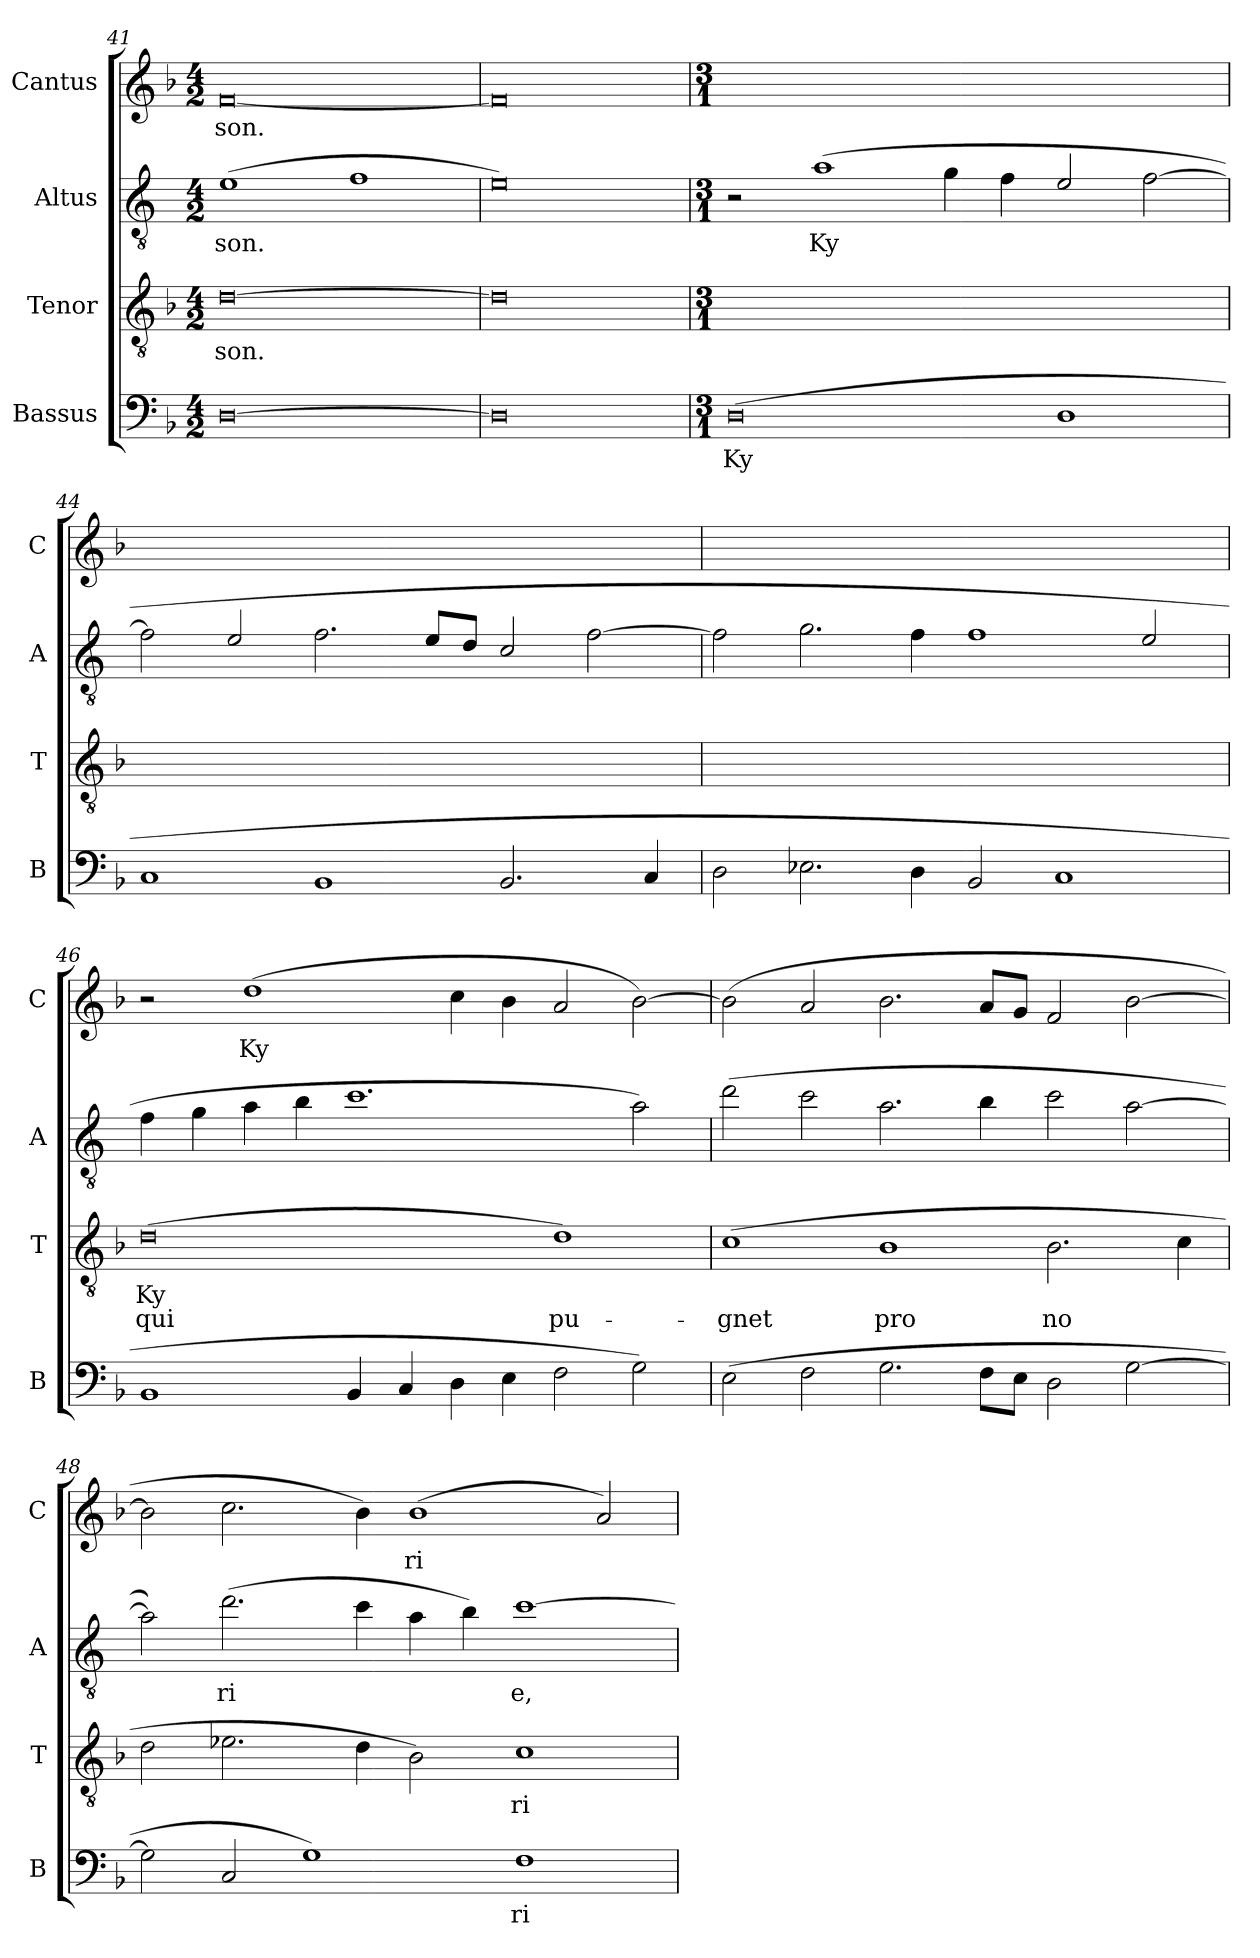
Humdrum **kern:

**kern	**text	**kern	**text	**text	**kern	**text	**kern	**text
*part4	*part4	*part3	*part3	*part3	*part2	*part2	*part1	*part1
*staff4	*staff4	*staff3	*staff3	*staff3	*staff2	*staff2	*staff1	*staff1
*I"Bassus	*	*I"Tenor	*	*	*I"Altus	*	*I"Cantus	*
*I'B	*	*I'T	*	*	*I'A	*	*I'C	*
*clefF4	*	*clefGv2	*	*	*clefGv2	*	*clefG2	*
*	*	*	*	*	*ITrd4c7	*	*	*
*k[b-]	*	*k[b-]	*	*	*k[b-]	*	*k[b-]	*
*M4/2	*	*M4/2	*	*	*M4/2	*	*M4/2	*
=41	=41	=41	=41	=41	=41	=41	=41	=41
!	!	!	!LO:LY:b	!	!	!LO:LY:b	!	!LO:LY:b
[0D	.	[0d	son.	.	(1A	son.	[0f	son.
.	.	.	.	.	1B-	.	.	.
=42	=42	=42	=42	=42	=42	=42	=42	=42
0D]	.	0d]	.	.	0A)	.	0f]	.
!!LO:LB:g=z
=43	=43	=43	=43	=43	=43	=43	=43	=43
*M3/1	*	*M3/1	*	*	*M3/1	*	*M3/1	*
!	!LO:LY:b	!	!	!	!	!	!	!
(0D	Ky	0.ryy	.	.	2r	.	0.ryy	.
!	!	!	!	!	!	!LO:LY:b	!	!
.	.	.	.	.	(1d	Ky	.	.
.	.	.	.	.	4c\	.	.	.
.	.	.	.	.	4B-\	.	.	.
1D	.	.	.	.	2A/	.	.	.
.	.	.	.	.	[2B-\	.	.	.
=44	=44	=44	=44	=44	=44	=44	=44	=44
1C	.	0.ryy	.	.	2B-\]	.	0.ryy	.
.	.	.	.	.	2A/	.	.	.
1BB-	.	.	.	.	2.B-\	.	.	.
.	.	.	.	.	8A/L	.	.	.
.	.	.	.	.	8G/J	.	.	.
2.BB-/	.	.	.	.	2F/	.	.	.
.	.	.	.	.	[2B-\	.	.	.
4C/	.	.	.	.	.	.	.	.
=45	=45	=45	=45	=45	=45	=45	=45	=45
2D\	.	0.ryy	.	.	2B-\]	.	0.ryy	.
2.E-X\	.	.	.	.	2.c\	.	.	.
4D\	.	.	.	.	4B-\	.	.	.
2BB-/	.	.	.	.	1B-	.	.	.
1C	.	.	.	.	.	.	.	.
.	.	.	.	.	2A/	.	.	.
!!LO:LB:g=z
=46	=46	=46	=46	=46	=46	=46	=46	=46
!	!	!	!LO:LY:b	!LO:LY:b	!	!	!	!
1BB-	.	(0d	Ky	qui	4B-\	.	2r	.
.	.	.	.	.	4c\	.	.	.
!	!	!	!	!	!	!	!	!LO:LY:b
.	.	.	.	.	4d\	.	(1dd	Ky
.	.	.	.	.	4e\	.	.	.
4BB-/	.	.	.	.	1.f	.	.	.
4C/	.	.	.	.	.	.	.	.
4D\	.	.	.	.	.	.	4cc\	.
4E\	.	.	.	.	.	.	4b-\	.
!	!	!	!	!LO:LY:b	!	!	!	!
2F\	.	1d)	.	pu-	.	.	2a/	.
2G\)	.	.	.	.	2d\)	.	[2b-\)	.
!!LO:PB:g=z
=47	=47	=47	=47	=47	=47	=47	=47	=47
!	!	!	!	!LO:LY:b	!	!	!	!
(2E\	.	(1c	.	gnet	(2g\	.	(2b-\]	.
2F\	.	.	.	.	2f\	.	2a/	.
!	!	!	!	!LO:LY:b	!	!	!	!
2.G\	.	1B-	.	pro	2.d\	.	2.b-\	.
8F\L	.	.	.	.	4e\	.	8a/L	.
8E\J	.	.	.	.	.	.	8g/J	.
!	!	!	!	!LO:LY:b	!	!	!	!
2D\	.	2.B-\	.	no	2f\	.	2f/	.
[2G\	.	.	.	.	[2d\	.	[2b-\	.
.	.	4c\	.	.	.	.	.	.
=48	=48	=48	=48	=48	=48	=48	=48	=48
2G\]	.	2d\	.	.	2d\])	.	2b-\]	.
!	!	!	!	!	!	!LO:LY:b	!	!
2C/	.	2.e-X\	.	.	(2.g\	ri	2.cc\	.
1G)	.	.	.	.	.	.	.	.
.	.	4d\	.	.	4f\	.	4b-\)	.
!	!	!	!	!	!	!	!	!LO:LY:b
.	.	2B-\)	.	.	4d\	.	(1b-	ri
.	.	.	.	.	4e\)	.	.	.
!	!LO:LY:b	!	!LO:LY:b	!	!	!LO:LY:b	!	!
1F	ri-	1c	ri-	.	[1f	e,	.	.
.	.	.	.	.	.	.	2a/)	.
=	=	=	=	=	=	=	=	=
*-	*-	*-	*-	*-	*-	*-	*-	*-
